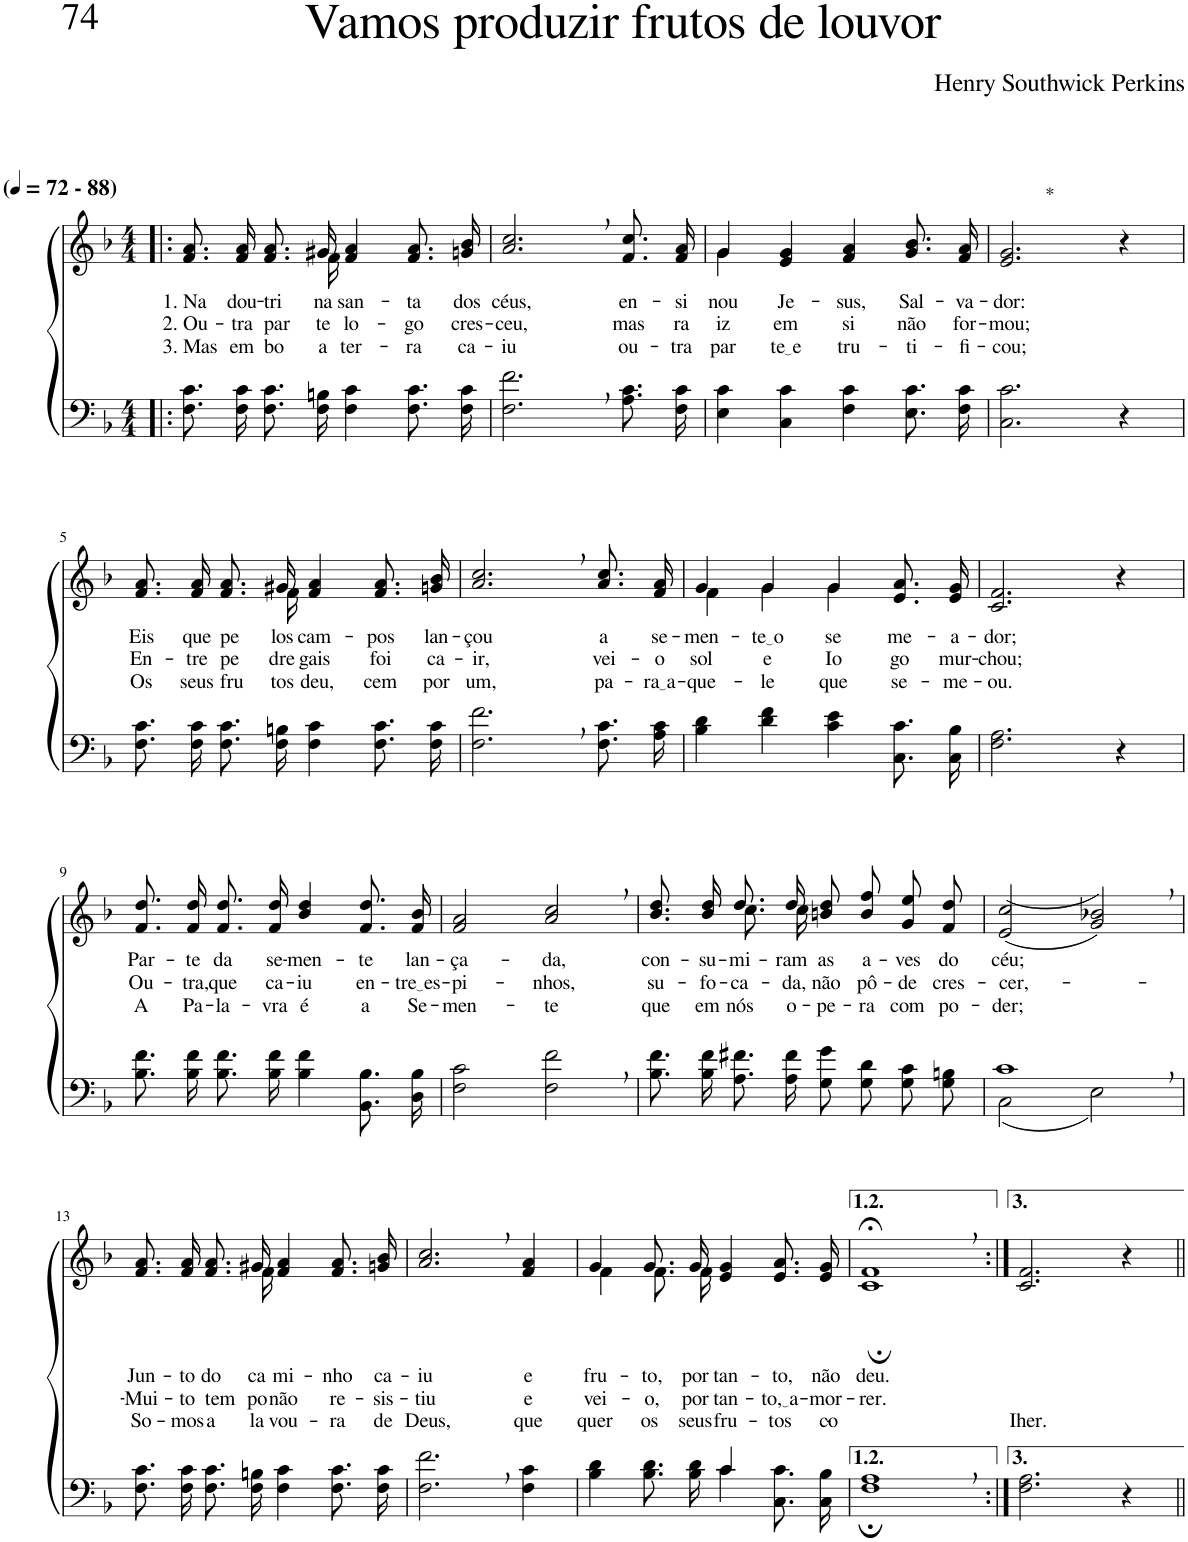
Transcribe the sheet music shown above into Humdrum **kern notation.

**kern	**kern	**text	**text	**text
*part2	*part1	*part1	*part1	*part1
*staff2	*staff1	*staff1	*staff1	*staff1
*I"Parte III e IV	*I"Parte I e II	*	*	*
*clefF4	*clefG2	*	*	*
*Trd2c3	*Trd2c3	*	*	*
*k[b-]	*k[b-]	*	*	*
*M4/4	*M4/4	*	*	*
*MM72	*MM72	*	*	*
=1!|:	=1!|:	=1!|:	=1!|:	=1!|:
!	!LO:TX:a:B:t=(	!	!	!
!	!LO:TX:a:B:t=- 88)	!	!	!
!	!	!LO:LY:b	!LO:LY:b	!LO:LY:b
*	*^	*	*	*
8.F\ 8.c\L	8.f/ 8.a/L	4..ryy	1. Na	2. Ou-	3. Mas
!	!	!	!LO:LY:b	!LO:LY:b	!LO:LY:b
16F\ 16c\Jk	16f/ 16a/Jk	.	dou-	-tra	em
!	!	!	!LO:LY:b	!LO:LY:b	!LO:LY:b
8.F\ 8.c\L	8.f/ 8.a/L	.	-tri-	par-	bo-
!	!	!	!LO:LY:b	!LO:LY:b	!LO:LY:b
16F\ 16Bn\Jk	16g#X/Jk	16f\	-na	-te	-a
!	!	!	!LO:LY:b	!LO:LY:b	!LO:LY:b
4F\ 4c\	4f/ 4a/	2ryy	san-	lo-	ter-
!	!	!	!LO:LY:b	!LO:LY:b	!LO:LY:b
8.F\ 8.c\L	8.f/ 8.a/L	.	-ta	-go	-ra
!	!	!	!LO:LY:b	!LO:LY:b	!LO:LY:b
16F\ 16c\Jk	16gn/ 16b-/Jk	.	dos	cres-	ca-
*	*v	*v	*	*	*
=2	=2	=2	=2	=2
!	!	!LO:LY:b	!LO:LY:b	!LO:LY:b
2.F\, 2.f\,	2.a/, 2.cc/,	céus,	-ceu,	-iu
!	!	!LO:LY:b	!LO:LY:b	!LO:LY:b
8.A\ 8.c\L	8.f/ 8.cc/L	en-	mas	ou-
!	!	!LO:LY:b	!LO:LY:b	!LO:LY:b
16F\ 16c\Jk	16f/ 16a/Jk	-si-	ra-	-tra
=3	=3	=3	=3	=3
*	*^	*	*	*
!	!	!	!LO:LY:b	!LO:LY:b	!LO:LY:b
4E\ 4c\	4g/	4g\	-nou	-iz	par-
!	!	!	!LO:LY:b	!LO:LY:b	!LO:LY:b
4C\ 4c\	4e/ 4g/	2.ryy	Je-	em	te e
!	!	!	!LO:LY:b	!LO:LY:b	!LO:LY:b
4F\ 4c\	4f/ 4a/	.	-sus,	si	tru-
!	!	!	!LO:LY:b	!LO:LY:b	!LO:LY:b
8.E\ 8.c\L	8.g/ 8.b-/L	.	Sal-	não	-ti-
!	!	!	!LO:LY:b	!LO:LY:b	!LO:LY:b
16F\ 16c\Jk	16f/ 16a/Jk	.	-va-	for-	-fi-
*	*v	*v	*	*	*
=4	=4	=4	=4	=4
!	!LO:TX:a:t=*	!	!	!
!	!	!LO:LY:b	!LO:LY:b	!LO:LY:b
2.C\ 2.c\	2.e/ 2.g/	-dor:	-mou;	-cou;
4r	4r	.	.	.
!!LO:LB:g=z
=5	=5	=5	=5	=5
!	!	!LO:LY:b	!LO:LY:b	!LO:LY:b
*	*^	*	*	*
8.F\ 8.c\L	8.f/ 8.a/L	4..ryy	Eis	En-	Os
!	!	!	!LO:LY:b	!LO:LY:b	!LO:LY:b
16F\ 16c\Jk	16f/ 16a/Jk	.	que	-tre	seus
!	!	!	!LO:LY:b	!LO:LY:b	!LO:LY:b
8.F\ 8.c\L	8.f/ 8.a/L	.	pe-	pe-	fru-
!	!	!	!LO:LY:b	!LO:LY:b	!LO:LY:b
16F\ 16Bn\Jk	16g#X/Jk	16f\	-los	-dre-	-tos
!	!	!	!LO:LY:b	!LO:LY:b	!LO:LY:b
4F\ 4c\	4f/ 4a/	2ryy	cam-	-gais	deu,
!	!	!	!LO:LY:b	!LO:LY:b	!LO:LY:b
8.F\ 8.c\L	8.f/ 8.a/L	.	-pos	foi	cem
!	!	!	!LO:LY:b	!LO:LY:b	!LO:LY:b
16F\ 16c\Jk	16gn/ 16b-/Jk	.	lan-	ca-	por
*	*v	*v	*	*	*
=6	=6	=6	=6	=6
!	!	!LO:LY:b	!LO:LY:b	!LO:LY:b
2.F\, 2.f\,	2.a/, 2.cc/,	-çou	-ir,	um,
!	!	!LO:LY:b	!LO:LY:b	!LO:LY:b
8.F\ 8.c\L	8.a/ 8.cc/L	a	vei-	pa-
!	!	!LO:LY:b	!LO:LY:b	!LO:LY:b
16A\ 16c\Jk	16f/ 16a/Jk	se-	-o	ra a
=7	=7	=7	=7	=7
!	!	!LO:LY:b	!LO:LY:b	!LO:LY:b
*	*^	*	*	*
4B-\ 4d\	4f\	4g/	-men-	sol	-que-
!	!	!	!LO:LY:b	!LO:LY:b	!LO:LY:b
4d\ 4f\	4g\	4g/	te o	e	-le
!	!	!	!LO:LY:b	!LO:LY:b	!LO:LY:b
4c\ 4e\	4g\	4g/	se-	Io-	que
!	!	!	!LO:LY:b	!LO:LY:b	!LO:LY:b
8.C\ 8.c\L	4ryy	8.e/ 8.a/L	-me-	-go	se-
!	!	!	!LO:LY:b	!LO:LY:b	!LO:LY:b
16C\ 16B-\Jk	.	16e/ 16g/Jk	-a-	mur-	-me-
=8	=8	=8	=8	=8	=8
!	!	!	!LO:LY:b	!LO:LY:b	!LO:LY:b
*	*v	*v	*	*	*
2.F\ 2.A\	2.c/ 2.f/	-dor;	-chou;	-ou.
4r	4r	.	.	.
!!LO:LB:g=z
=9	=9	=9	=9	=9
!	!	!LO:LY:b	!LO:LY:b	!LO:LY:b
8.B-\ 8.f\L	8.f/ 8.dd/L	Par-	Ou-	A
!	!	!LO:LY:b	!LO:LY:b	!LO:LY:b
16B-\ 16f\Jk	16f/ 16dd/Jk	-te	-tra,	Pa-
!	!	!LO:LY:b	!LO:LY:b	!LO:LY:b
8.B-\ 8.f\L	8.f/ 8.dd/L	da	que	-la-
!	!	!LO:LY:b	!LO:LY:b	!LO:LY:b
16B-\ 16f\Jk	16f/ 16dd/Jk	se-	ca-	-vra
!	!	!LO:LY:b	!LO:LY:b	!LO:LY:b
4B-\ 4f\	4b-/ 4dd/	-men-	-iu	é
!	!	!LO:LY:b	!LO:LY:b	!LO:LY:b
8.BB-\ 8.B-\L	8.f/ 8.dd/L	-te	en-	a
!	!	!LO:LY:b	!LO:LY:b	!LO:LY:b
16D\ 16B-\Jk	16f/ 16b-/Jk	lan-	tre es	Se-
=10	=10	=10	=10	=10
!	!	!LO:LY:b	!LO:LY:b	!LO:LY:b
2F\ 2c\	2f/ 2a/	-ça-	-pi-	-men-
!	!	!LO:LY:b	!LO:LY:b	!LO:LY:b
2F\, 2f\,	2a/, 2cc/,	-da,	-nhos,	-te
=11	=11	=11	=11	=11
*	*^	*	*	*
!	!	!	!LO:LY:b	!LO:LY:b	!LO:LY:b
8.B-\ 8.f\L	4ryy	8.b-\ 8.dd\L	con-	su-	que
!	!	!	!LO:LY:b	!LO:LY:b	!LO:LY:b
16B-\ 16f\Jk	.	16b-\ 16dd\Jk	-su-	-fo-	em
!	!	!	!LO:LY:b	!LO:LY:b	!LO:LY:b
8.A\ 8.f#X\L	8.dd/L	8.cc\L	-mi-	-ca-	nós
!	!	!	!LO:LY:b	!LO:LY:b	!LO:LY:b
16A\ 16f#\Jk	16dd/Jk	16cc\Jk	-ram	-da,	o-
!	!	!	!LO:LY:b	!LO:LY:b	!LO:LY:b
8G\ 8g\L	8ryy	8bn\ 8dd\L	as	não	-pe-
!	!	!	!LO:LY:b	!LO:LY:b	!LO:LY:b
8G\ 8d\J	16ryy	8b\ 8ff\J	a-	pô-	-ra
.	4ryy	.	.	.	.
!	!	!	!LO:LY:b	!LO:LY:b	!LO:LY:b
8G\ 8c\L	.	8g\ 8ee\L	-ves	-de	com
!	!	!	!LO:LY:b	!LO:LY:b	!LO:LY:b
8G\ 8Bn\J	.	8f\ 8dd\J	do	cres-	po-
.	16ryy	.	.	.	.
*	*v	*v	*	*	*
=12	=12	=12	=12	=12
*^	*	*	*	*
!	!	!	!LO:LY:b	!LO:LY:b	!LO:LY:b
1c,	(2C\	((2e/ 2cc/	céu;	-cer,-	-der;
.	2E\)	2g/, 2b-X/,))	.	.	.
!!LO:LB:g=z
=13	=13	=13	=13	=13	=13
!	!	!	!LO:LY:b	!LO:LY:b	!LO:LY:b
*v	*v	*^	*	*	*
8.F\ 8.c\L	8.f/ 8.a/L	4..ryy	Jun-	-Mui-	So-
!	!	!	!LO:LY:b	!LO:LY:b	!LO:LY:b
16F\ 16c\Jk	16f/ 16a/Jk	.	-to	-to	-mos
!	!	!	!LO:LY:b	!LO:LY:b	!LO:LY:b
8.F\ 8.c\L	8.f/ 8.a/L	.	do	tem-	a
!	!	!	!LO:LY:b	!LO:LY:b	!LO:LY:b
16F\ 16Bn\Jk	16g#X/Jk	16f\	ca-	-po	la-
!	!	!	!LO:LY:b	!LO:LY:b	!LO:LY:b
4F\ 4c\	4f/ 4a/	2ryy	-mi-	não	-vou-
!	!	!	!LO:LY:b	!LO:LY:b	!LO:LY:b
8.F\ 8.c\L	8.f/ 8.a/L	.	-nho	re-	-ra
!	!	!	!LO:LY:b	!LO:LY:b	!LO:LY:b
16F\ 16c\Jk	16gn/ 16b-/Jk	.	ca-	-sis-	de
*	*v	*v	*	*	*
=14	=14	=14	=14	=14
!	!	!LO:LY:b	!LO:LY:b	!LO:LY:b
2.F\, 2.f\,	2.a/, 2.cc/,	-iu	-tiu	Deus,
!	!	!LO:LY:b	!LO:LY:b	!LO:LY:b
4F\ 4c\	4f/ 4a/	e	e	que
=15	=15	=15	=15	=15
*^	*^	*	*	*
!	!	!	!	!LO:LY:b	!LO:LY:b	!LO:LY:b
2ryy	4B-\ 4d\	4g/	4f\	fru-	vei-	quer
!	!	!	!	!LO:LY:b	!LO:LY:b	!LO:LY:b
.	8.B-\ 8.d\L	8.g/L	8.f\L	-to,	-o,	os
!	!	!	!	!LO:LY:b	!LO:LY:b	!LO:LY:b
.	16B-\ 16d\Jk	16g/Jk	16f\Jk	por-	por-	seus
!	!	!	!	!LO:LY:b	!LO:LY:b	!LO:LY:b
4c/	4c\	4e/ 4g/	2ryy	-tan-	-tan-	fru-
!	!	!	!	!LO:LY:b	!LO:LY:b	!LO:LY:b
4ryy	8.C\ 8.c\L	8.e/ 8.a/L	.	-to,	to, a	-tos
!	!	!	!	!LO:LY:b	!LO:LY:b	!LO:LY:b
.	16C\ 16B-\Jk	16e/ 16g/Jk	.	não	-mor-	co-
=16	=16	=16	=16	=16	=16	=16
!	!	!	!	!LO:LY:b	!LO:LY:b	!
1A;,	1F;	1f;<,	1c;	deu.	-rer.	.
=17:|!	=17:|!	=17:|!	=17:|!	=17:|!	=17:|!	=17:|!
!	!	!	!	!	!	!LO:LY:b
*v	*v	*	*	*	*	*
*	*v	*v	*	*	*
2.F\ 2.A\	2.c/ 2.f/	.	.	-Iher.
4r	4r	.	.	.
=||	=||	=||	=||	=||
*-	*-	*-	*-	*-
